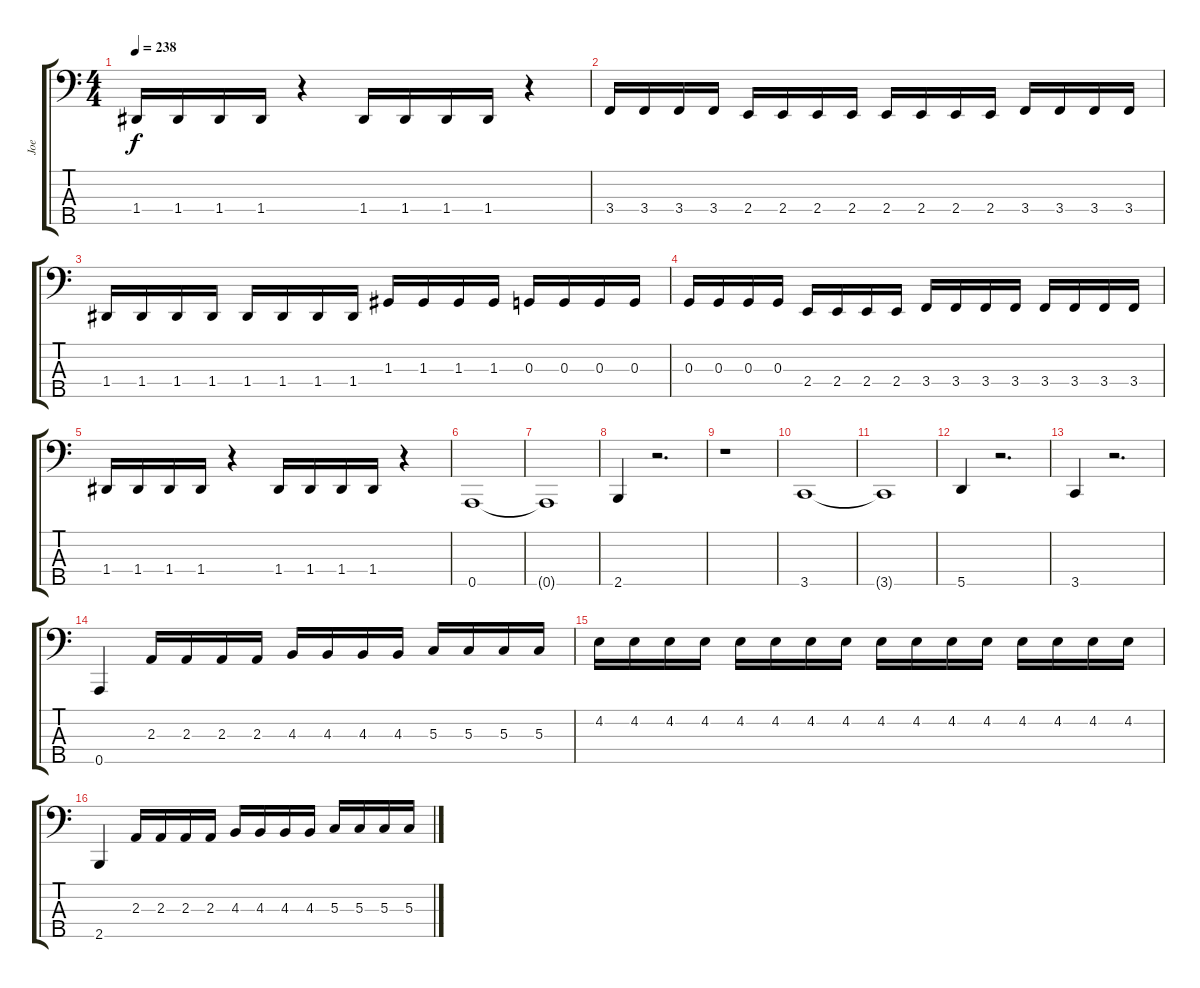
\track ("Joe" "Joe") {instrument electricbasspick}
\staff {score tabs}
\tuning (F2 C2 G1 D1 A0) {hide}
\ts (4 4)
\tempo 238
\clef f4
\ks c
1.4.16{dy f} 1.4.16 1.4.16 1.4.16 r.4 1.4.16 1.4.16 1.4.16 1.4.16 r.4 |
3.4.16 3.4.16 3.4.16 3.4.16 2.4.16 2.4.16 2.4.16 2.4.16 2.4.16 2.4.16 2.4.16 2.4.16 3.4.16 3.4.16 3.4.16 3.4.16 |
1.4.16 1.4.16 1.4.16 1.4.16 1.4.16 1.4.16 1.4.16 1.4.16 1.3.16 1.3.16 1.3.16 1.3.16 0.3.16 0.3.16 0.3.16 0.3.16 |
0.3.16 0.3.16 0.3.16 0.3.16 2.4.16 2.4.16 2.4.16 2.4.16 3.4.16 3.4.16 3.4.16 3.4.16 3.4.16 3.4.16 3.4.16 3.4.16 |
1.4.16 1.4.16 1.4.16 1.4.16 r.4 1.4.16 1.4.16 1.4.16 1.4.16 r.4 |
0.5.1 |
0.5{t}.1 |
2.5.4 r.2{d} |
r.1 |
3.5.1 |
3.5{t}.1 |
5.5.4 r.2{d} |
3.5.4 r.2{d} |
0.5.4 2.3.16 2.3.16 2.3.16 2.3.16 4.3.16 4.3.16 4.3.16 4.3.16 5.3.16 5.3.16 5.3.16 5.3.16 |
4.2.16 4.2.16 4.2.16 4.2.16 4.2.16 4.2.16 4.2.16 4.2.16 4.2.16 4.2.16 4.2.16 4.2.16 4.2.16 4.2.16 4.2.16 4.2.16 |
2.5.4 2.3.16 2.3.16 2.3.16 2.3.16 4.3.16 4.3.16 4.3.16 4.3.16 5.3.16 5.3.16 5.3.16 5.3.16
